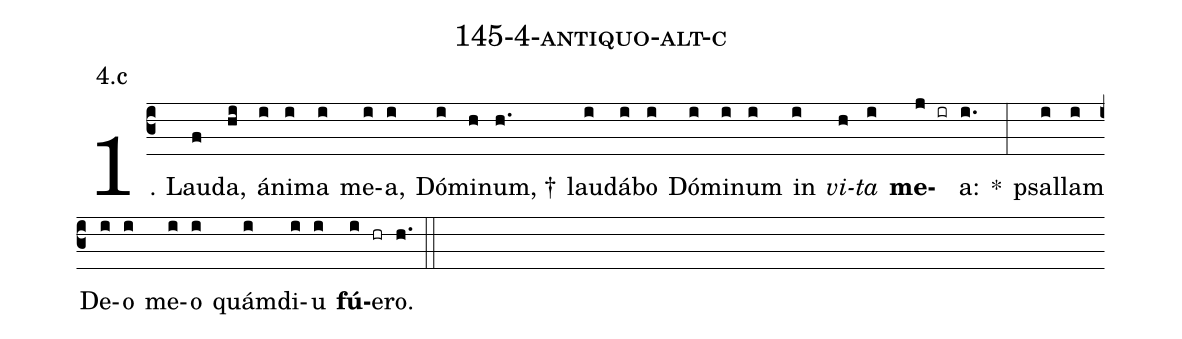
name: 145-4-antiquo-alt-c;
annotation: 4.c;
%%
(c3)1. Lau(f)da,(hi) á(i)ni(i)ma(i) me(i)a,(i) Dó(i)mi(h)num, †(h.) lau(i)dá(i)bo(i) Dó(i)mi(i)num(i) in(i) <i>vi</i>(h)<i>ta</i>(i) <b>me</b>(j ir)a:(i.) *(:) psal(i)lam(i) De(i)o(i) me(i)o(i) quám(i)di(i)u(i) <b>fú</b>(i)e(hr)ro.(h.) (::)
